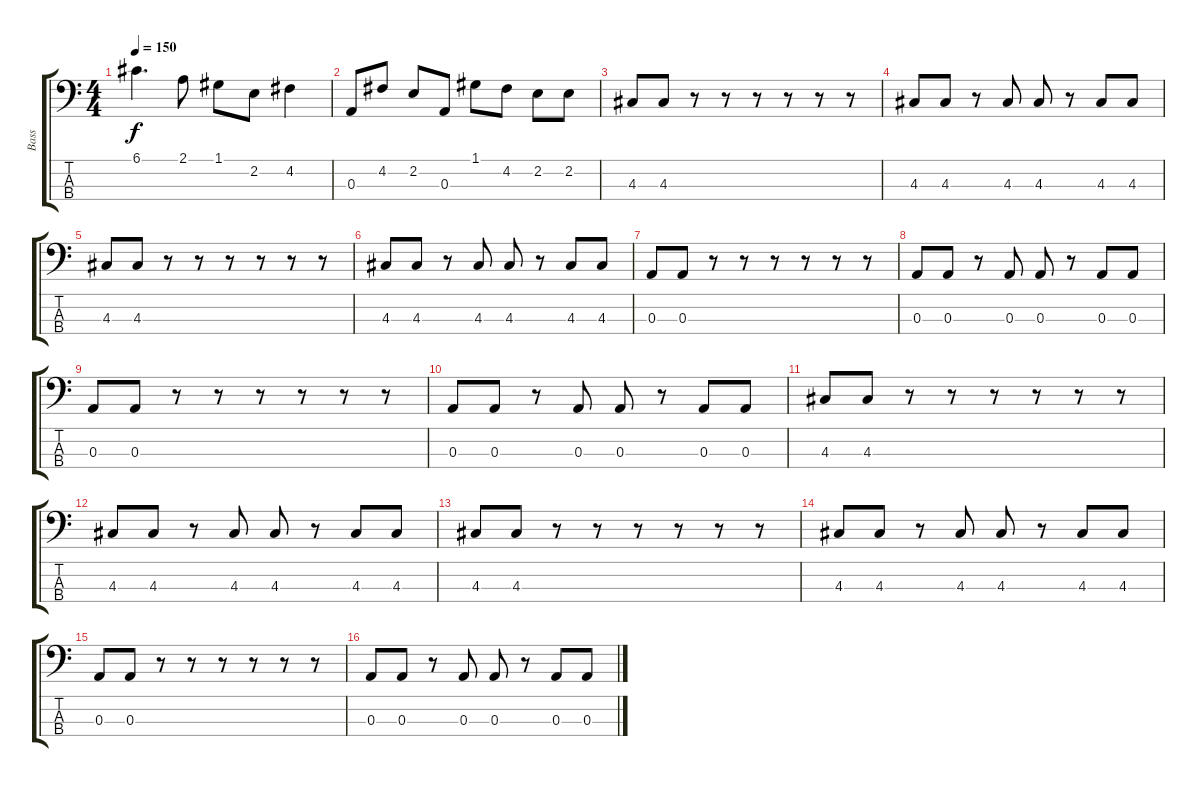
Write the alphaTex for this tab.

\track ("Bass" "Bass") {instrument electricbassfinger}
\staff {score tabs}
\tuning (G2 D2 A1 D1) {hide}
\ts (4 4)
\tempo 150
\clef f4
\ks c
6.1.4{d dy f} 2.1.8 1.1.8 2.2.8 4.2.4 |
0.3.8 4.2.8 2.2.8 0.3.8 1.1.8 4.2.8 2.2.8 2.2.8 |
4.3.8 4.3.8 r.8 r.8 r.8 r.8 r.8 r.8 |
4.3.8 4.3.8 r.8 4.3.8 4.3.8 r.8 4.3.8 4.3.8 |
4.3.8 4.3.8 r.8 r.8 r.8 r.8 r.8 r.8 |
4.3.8 4.3.8 r.8 4.3.8 4.3.8 r.8 4.3.8 4.3.8 |
0.3.8 0.3.8 r.8 r.8 r.8 r.8 r.8 r.8 |
0.3.8 0.3.8 r.8 0.3.8 0.3.8 r.8 0.3.8 0.3.8 |
0.3.8 0.3.8 r.8 r.8 r.8 r.8 r.8 r.8 |
0.3.8 0.3.8 r.8 0.3.8 0.3.8 r.8 0.3.8 0.3.8 |
4.3.8 4.3.8 r.8 r.8 r.8 r.8 r.8 r.8 |
4.3.8 4.3.8 r.8 4.3.8 4.3.8 r.8 4.3.8 4.3.8 |
4.3.8 4.3.8 r.8 r.8 r.8 r.8 r.8 r.8 |
4.3.8 4.3.8 r.8 4.3.8 4.3.8 r.8 4.3.8 4.3.8 |
0.3.8 0.3.8 r.8 r.8 r.8 r.8 r.8 r.8 |
0.3.8 0.3.8 r.8 0.3.8 0.3.8 r.8 0.3.8 0.3.8
